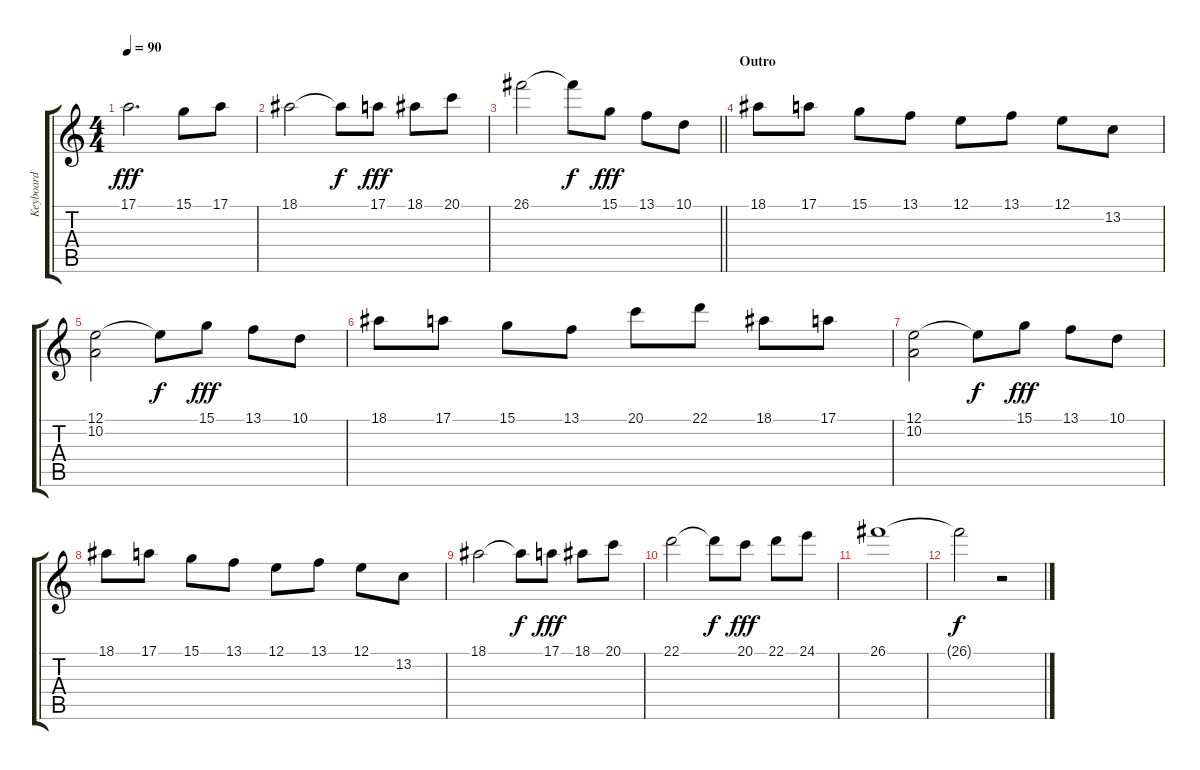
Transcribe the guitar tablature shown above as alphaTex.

\track ("Keyboard" "Keyboard") {instrument stringensemble2}
\staff {score tabs}
\tuning (E4 B3 G3 D3 A2 E2) {hide}
\ts (4 4)
\tempo 90
\clef g2
\ks c
17.1.2{d dy fff} 15.1.8 17.1.8 |
18.1.2 18.1{t}.8{dy f instrument stringensemble1} 17.1.8{dy fff} 18.1.8 20.1.8 |
\barLineRight lightlight
26.1.2 26.1{t}.8{dy f volume 12 instrument stringensemble1} 15.1.8{dy fff} 13.1.8 10.1.8{volume 12 instrument churchorgan} |
\section ("" "Outro")
18.1.8 17.1.8 15.1.8 13.1.8 12.1.8 13.1.8 12.1.8 13.2.8 |
(12.1 10.2).2{volume 11 instrument stringensemble2} 12.1{t}.8{dy f volume 12 instrument stringensemble1} 15.1.8{dy fff} 13.1.8 10.1.8{volume 12 instrument churchorgan} |
18.1.8 17.1.8 15.1.8 13.1.8 20.1.8 22.1.8 18.1.8 17.1.8 |
(12.1 10.2).2{volume 11 instrument stringensemble2} 12.1{t}.8{dy f volume 12 instrument stringensemble1} 15.1.8{dy fff} 13.1.8 10.1.8{volume 12 instrument churchorgan} |
18.1.8 17.1.8 15.1.8 13.1.8 12.1.8 13.1.8 12.1.8 13.2.8 |
18.1.2 18.1{t}.8{dy f instrument stringensemble1} 17.1.8{dy fff} 18.1.8 20.1.8 |
22.1.2 22.1{t}.8{dy f} 20.1.8{dy fff} 22.1.8 24.1.8 |
26.1.1{volume 4} |
26.1{t}.2{dy f} r.2
